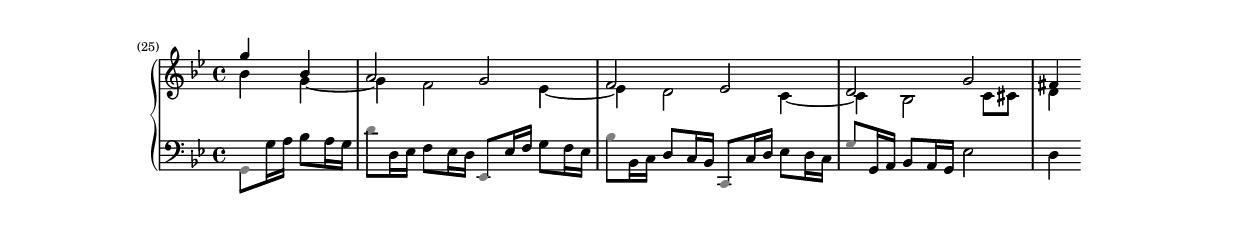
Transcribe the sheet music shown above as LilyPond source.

\version "2.18.2"
\include "../template-inline.ly"

rightHandMusic = \relative c'' {
	%{r2%}
	\partial 2
	<<
		\new Voice {
			\voiceOne
			g'4 b,
			a2 g
			f es
			d g
			fis4
		}
		\new Voice {
			\voiceTwo
			b4 g~
			g f2 es4~
			es d2 c4~
			c b2 c8 cis
			d4
		}
	>>
}

leftHandMusic = <<
	\new Voice {
		\relative c' {
			\set Score.barNumberVisibility = #all-bar-numbers-visible
			\set Score.currentBarNumber = #25
			%{r2%}
			\partial 2
			\override NoteHead.color = #grey g,8 \override NoteHead.color = #black g'16 a b8 a16 g
			\override NoteHead.color = #grey d'8 \override NoteHead.color = #black d,16 es f8 es16 d \override NoteHead.color = #grey es,8 \override NoteHead.color = #black es'16 f g8 f16 es
			\override NoteHead.color = #grey b'8 \override NoteHead.color = #black b,16 c d8 c16 b \override NoteHead.color = #grey c,8 \override NoteHead.color = #black c'16 d es8 d16 c
			\override NoteHead.color = #grey g'8 \override NoteHead.color = #black g,16 a b8 a16 g es'2
			d4
		}
	}
>>


\score {
	\new PianoStaff <<
		\new Staff = "Rechte Hand"  <<
			\key g \minor
			\rightHandMusic
		>>
		\new Staff = "Linke Hand" <<
			\key g \minor
			\clef "bass"
			\leftHandMusic
		>>
	>>
}
